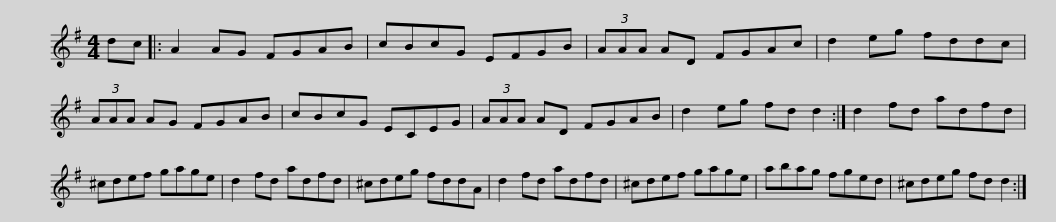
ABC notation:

X:1
L:1/8
M:4/4
I:linebreak $
K:G
V:1 treble
V:1
 dc |: A2 AG FGAB | cBcG EFGB | (3AAA AD FGAc | d2 eg fddc | %5
 (3AAA AG FGAB |$ cBcG ECEG | (3AAA AD FGAB | d2 eg fd d2 :| d2 fd adfd | %10
 ^cdef gage | d2 fd adfd |$ ^cdeg fddA | d2 fd adfd | ^cdef gage | %15
 abag fged | ^cdeg fd d2 :| %17
